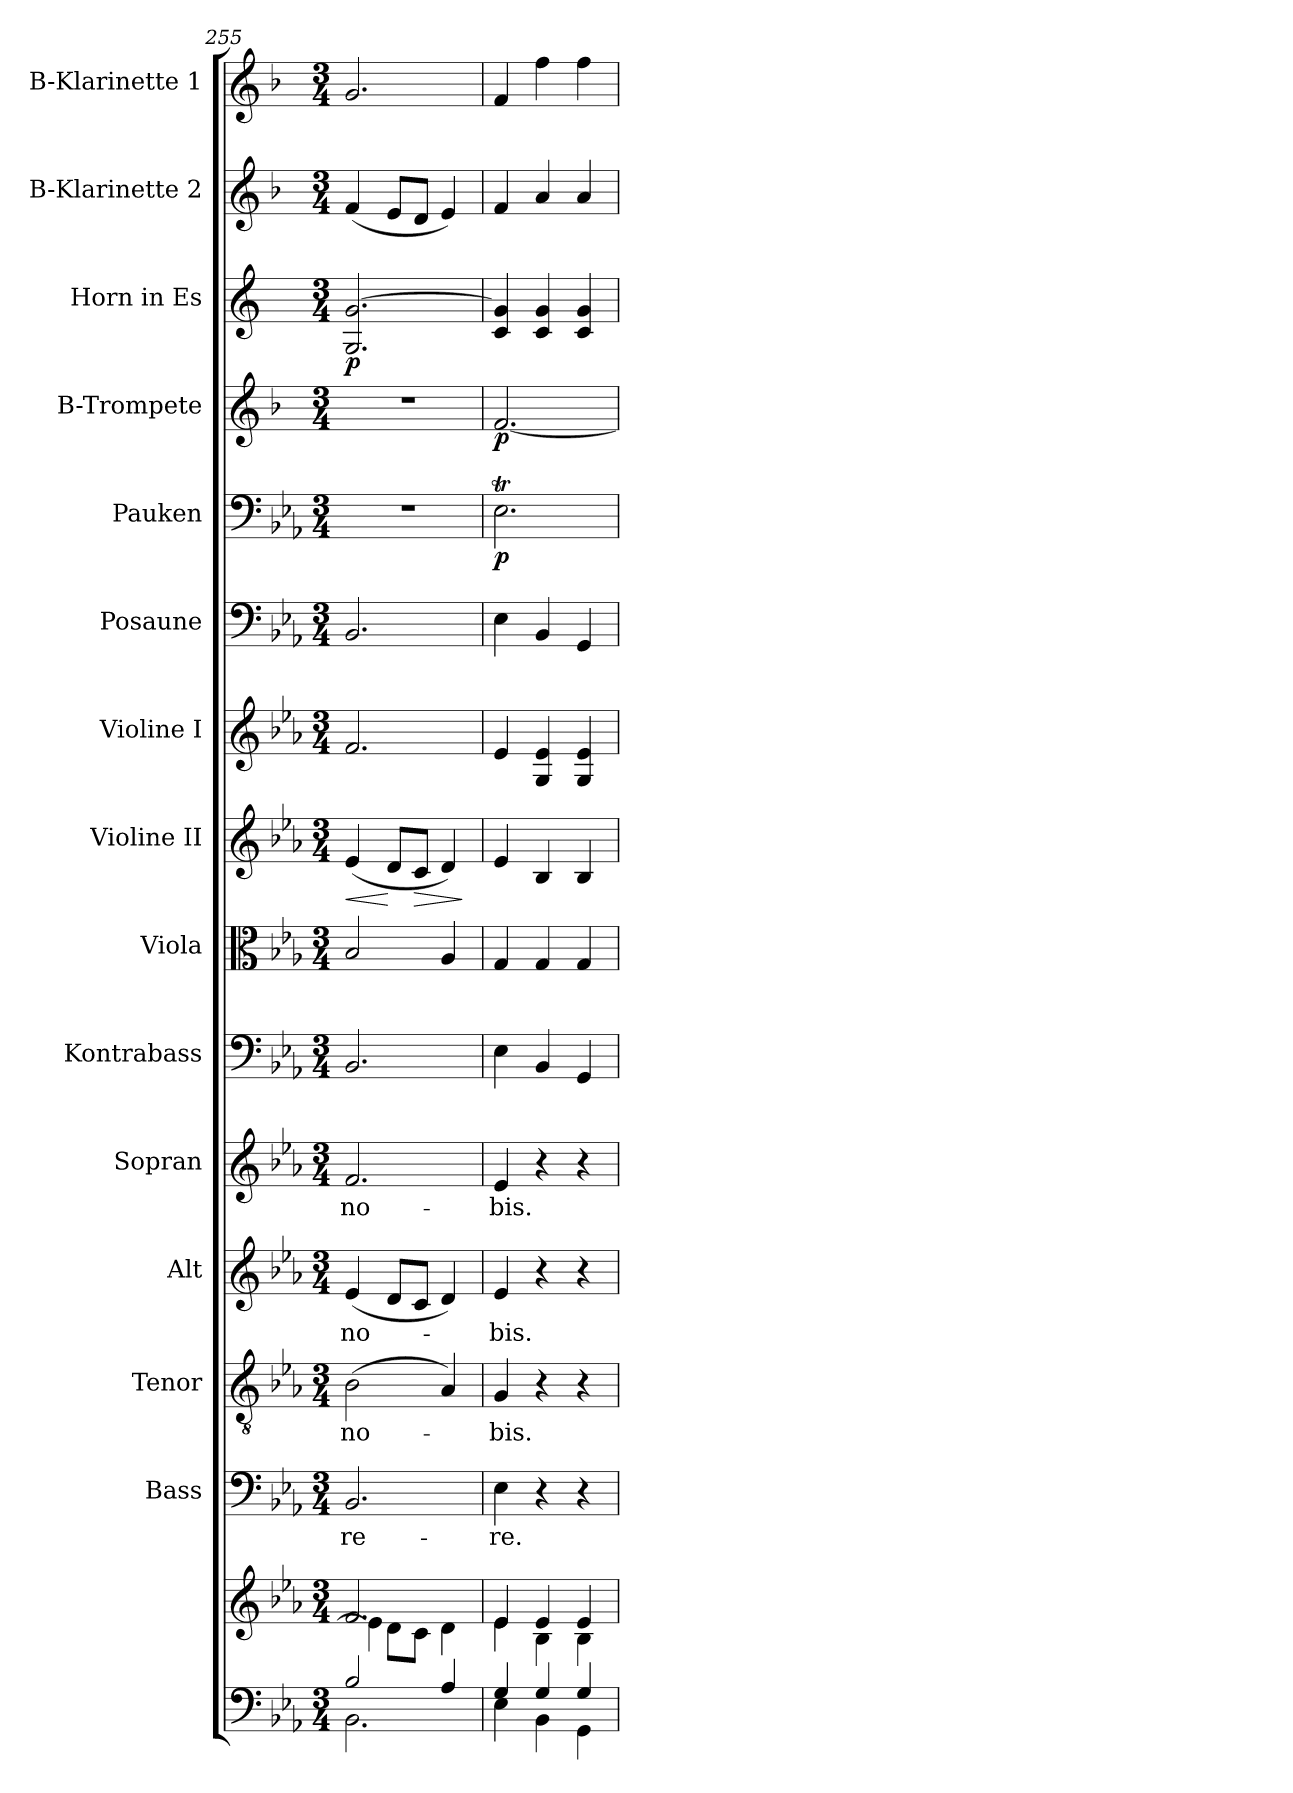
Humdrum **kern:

**kern	**kern	**kern	**text	**kern	**text	**kern	**text	**kern	**text	**kern	**kern	**kern	**dynam	**kern	**kern	**kern	**dynam	**kern	**dynam	**kern	**dynam	**kern	**kern
*part15	*part15	*part14	*part14	*part13	*part13	*part12	*part12	*part11	*part11	*part10	*part9	*part8	*part8	*part7	*part6	*part5	*part5	*part4	*part4	*part3	*part3	*part2	*part1
*staff16	*staff15	*staff14	*staff14	*staff13	*staff13	*staff12	*staff12	*staff11	*staff11	*staff10	*staff9	*staff8	*staff8	*staff7	*staff6	*staff5	*staff5	*staff4	*staff4	*staff3	*staff3	*staff2	*staff1
*	*	*I"Bass	*	*I"Tenor	*	*I"Alt	*	*I"Sopran	*	*I"Kontrabass	*I"Viola	*I"Violine II	*	*I"Violine I	*I"Posaune	*I"Pauken	*	*I"B-Trompete	*	*I"Horn in Es	*	*I"B-Klarinette 2	*I"B-Klarinette 1
*	*	*I'B.	*	*I'T.	*	*I'A.	*	*I'S.	*	*I'Kb.	*I'Vla.	*I'Vl. II	*	*I'Vl. I	*I'Pos.	*I'Pk.	*	*I'B Trp.	*	*	*	*I'B Kl. 2	*I'B Kl. 1
*clefF4	*clefG2	*clefF4	*	*clefGv2	*	*clefG2	*	*clefG2	*	*clefF4	*clefC3	*clefG2	*	*clefG2	*clefF4	*clefF4	*	*clefG2	*	*clefG2	*	*clefG2	*clefG2
*	*	*	*	*	*	*	*	*	*	*ITrd7c12	*	*	*	*	*	*	*	*ITrd1c2	*	*ITrd5c9	*	*ITrd1c2	*ITrd1c2
*k[b-e-a-]	*k[b-e-a-]	*k[b-e-a-]	*	*k[b-e-a-]	*	*k[b-e-a-]	*	*k[b-e-a-]	*	*k[b-e-a-]	*k[b-e-a-]	*k[b-e-a-]	*	*k[b-e-a-]	*k[b-e-a-]	*k[b-e-a-]	*	*k[b-e-a-]	*	*k[b-e-a-]	*	*k[b-e-a-]	*k[b-e-a-]
*E-:	*E-:	*E-:	*	*E-:	*	*E-:	*	*E-:	*	*E-:	*E-:	*E-:	*	*E-:	*E-:	*E-:	*	*E-:	*	*E-:	*	*E-:	*E-:
*M3/4	*M3/4	*M3/4	*	*M3/4	*	*M3/4	*	*M3/4	*	*M3/4	*M3/4	*M3/4	*	*M3/4	*M3/4	*M3/4	*	*M3/4	*	*M3/4	*	*M3/4	*M3/4
=255	=255	=255	=255	=255	=255	=255	=255	=255	=255	=255	=255	=255	=255	=255	=255	=255	=255	=255	=255	=255	=255	=255	=255
*^	*^	*	*	*	*	*	*	*	*	*	*	*	*	*	*	*	*	*	*	*	*	*	*
!	!	!	!	!	!LO:LY:b	!	!LO:LY:b	!	!LO:LY:b	!	!LO:LY:b	!	!	!	!LO:HP:b	!	!	!	!	!	!	!	!LO:DY:b	!	!
2B-/	2.BB-\	2.f/	4e-\]	2.BB-/	-re-	(>2B-\	no-	(<4e-/	no-	2.f/	no-	2.BBB-/	2B-/	(<4e-/	<	2.f/	2.BB-/	2.r	.	2.r	.	2.BB-/ [>2.B-/	p	(<4e-/	2.f/
.	.	.	8d\L	.	.	.	.	8d/L	.	.	.	.	.	8d/L	[	.	.	.	.	.	.	.	.	8d/L	.
!	!	!	!	!	!	!	!	!	!	!	!	!	!	!	!LO:HP:b	!	!	!	!	!	!	!	!	!	!
.	.	.	8c\J	.	.	.	.	8c/J	.	.	.	.	.	8c/J	>	.	.	.	.	.	.	.	.	8c/J	.
4A-/	.	.	4d\	.	.	4A-/)	.	4d/)	.	.	.	.	4A-/	4d/)	.	.	.	.	.	.	.	.	.	4d/)	.
*v	*v	*	*	*	*	*	*	*	*	*	*	*	*	*	*	*	*	*	*	*	*	*	*	*	*
*	*v	*v	*	*	*	*	*	*	*	*	*	*	*	*	*	*	*	*	*	*	*	*	*	*
.	.	.	.	.	.	.	.	.	.	.	.	.	]	.	.	.	.	.	.	.	.	.	.
=256	=256	=256	=256	=256	=256	=256	=256	=256	=256	=256	=256	=256	=256	=256	=256	=256	=256	=256	=256	=256	=256	=256	=256
*^	*^	*	*	*	*	*	*	*	*	*	*	*	*	*	*	*	*	*	*	*	*	*	*
!	!	!	!	!	!LO:LY:b	!	!LO:LY:b	!	!LO:LY:b	!	!LO:LY:b	!	!	!	!	!	!	!	!LO:DY:b	!	!LO:DY:b	!	!	!	!
4G/	4E-\	4e-/	4e-\	4E-\	-re.	4G/	-bis.	4e-/	-bis.	4e-/	-bis.	4EE-\	4G/	4e-/	.	4e-/	4E-\	2.E-T\	p	[2.e-/	p	4E-/ 4B-/]	.	4e-/	4e-/
4G/	4BB-\	4e-/	4B-\	4r	.	4r	.	4r	.	4r	.	4BBB-/	4G/	4B-/	.	4G/ 4e-/	4BB-/	.	.	.	.	4E-/ 4B-/	.	4g/	4ee-\
4G/	4GG\	4e-/	4B-\	4r	.	4r	.	4r	.	4r	.	4GGG/	4G/	4B-/	.	4G/ 4e-/	4GG/	.	.	.	.	4E-/ 4B-/	.	4g/	4ee-\
*v	*v	*	*	*	*	*	*	*	*	*	*	*	*	*	*	*	*	*	*	*	*	*	*	*	*
*	*v	*v	*	*	*	*	*	*	*	*	*	*	*	*	*	*	*	*	*	*	*	*	*	*
=	=	=	=	=	=	=	=	=	=	=	=	=	=	=	=	=	=	=	=	=	=	=	=
*-	*-	*-	*-	*-	*-	*-	*-	*-	*-	*-	*-	*-	*-	*-	*-	*-	*-	*-	*-	*-	*-	*-	*-
